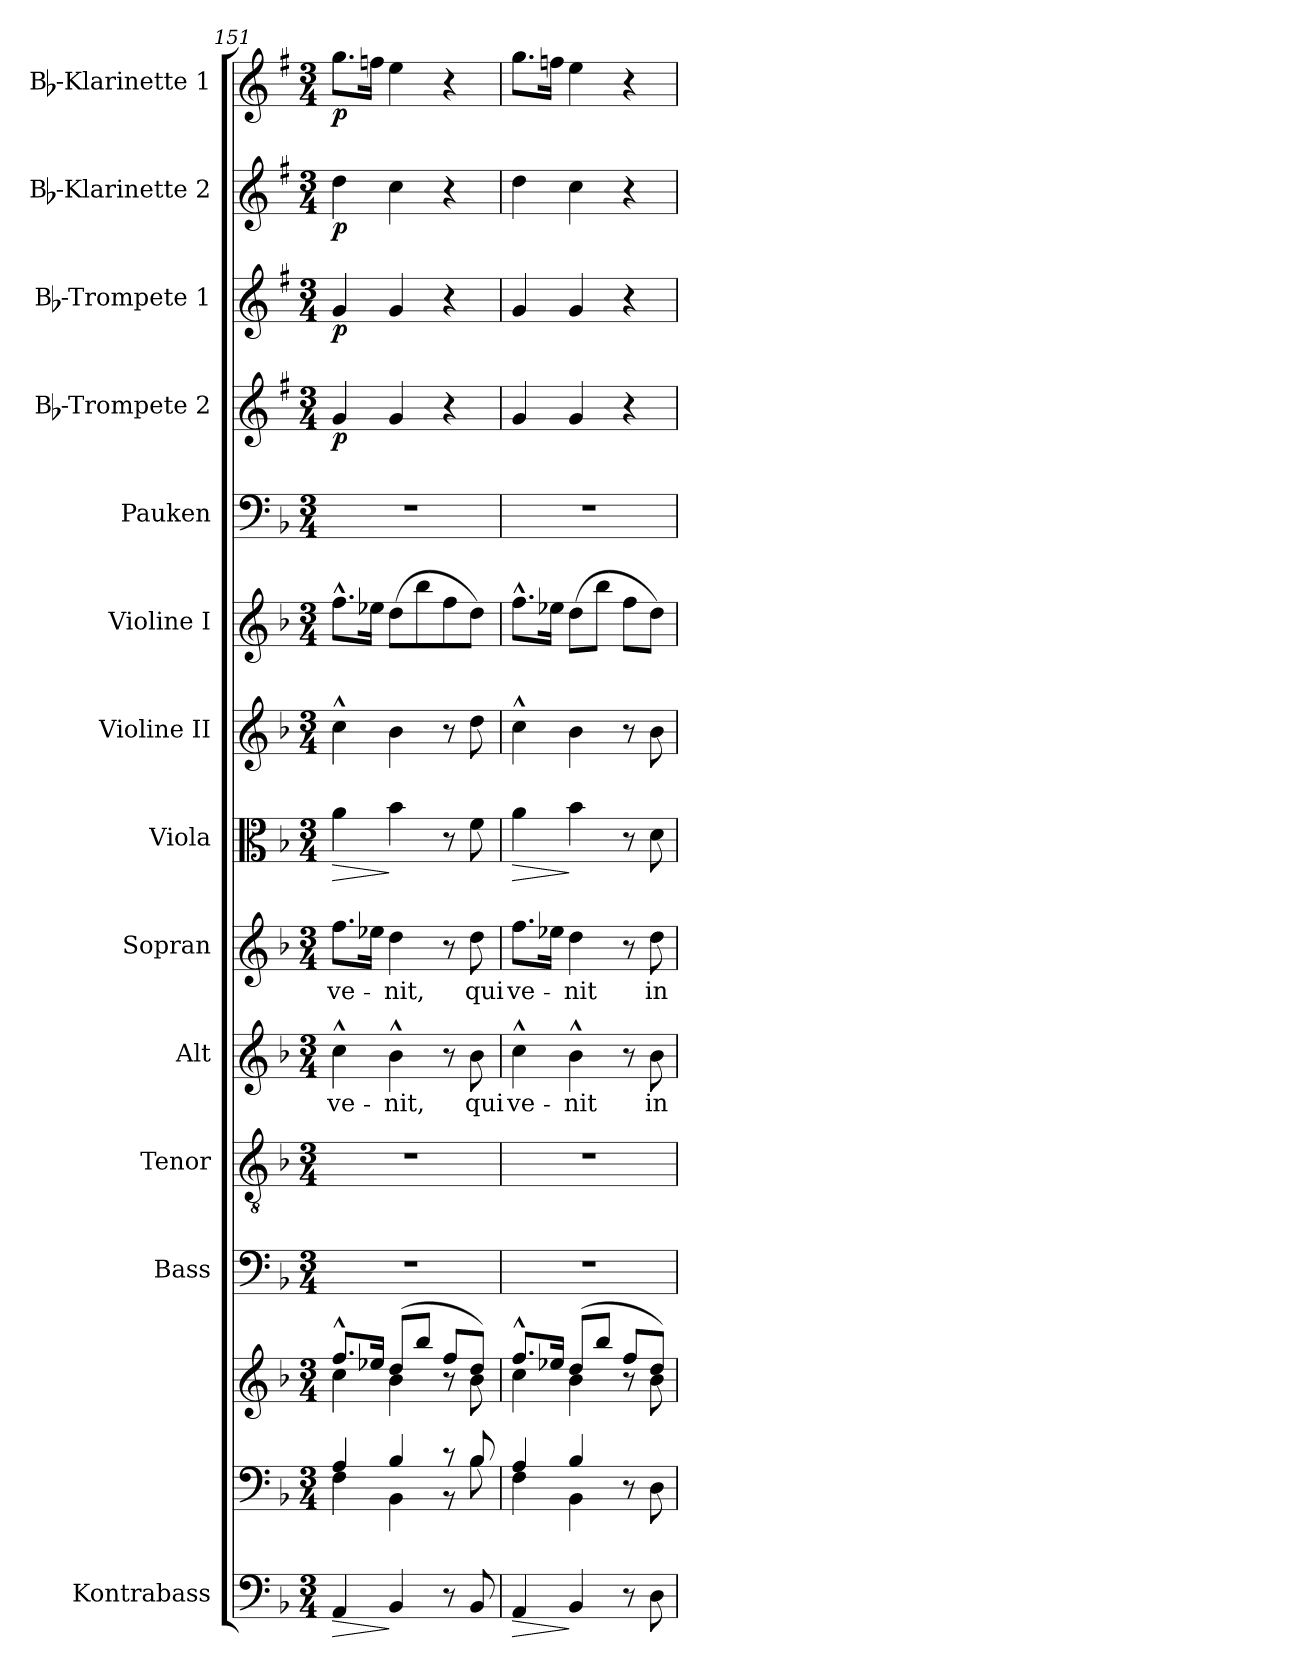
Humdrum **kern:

**kern	**dynam	**kern	**kern	**kern	**kern	**kern	**text	**kern	**text	**kern	**dynam	**kern	**kern	**kern	**kern	**dynam	**kern	**dynam	**kern	**dynam	**kern	**dynam
*part14	*part14	*part13	*part13	*part12	*part11	*part10	*part10	*part9	*part9	*part8	*part8	*part7	*part6	*part5	*part4	*part4	*part3	*part3	*part2	*part2	*part1	*part1
*staff15	*staff15	*staff14	*staff13	*staff12	*staff11	*staff10	*staff10	*staff9	*staff9	*staff8	*staff8	*staff7	*staff6	*staff5	*staff4	*staff4	*staff3	*staff3	*staff2	*staff2	*staff1	*staff1
*I"Kontrabass	*	*	*	*I"Bass	*I"Tenor	*I"Alt	*	*I"Sopran	*	*I"Viola	*	*I"Violine II	*I"Violine I	*I"Pauken	*I"Bb-Trompete 2	*	*I"Bb-Trompete 1	*	*I"Bb-Klarinette 2	*	*I"Bb-Klarinette 1	*
*I'Kb.	*	*	*	*I'B.	*I'T.	*I'A.	*	*I'S.	*	*I'Vla.	*	*I'Vl. II	*I'Vl. I	*I'Pk.	*I'Bb Trp. 2	*	*I'Bb Trp. 1	*	*I'Bb Kl. 2	*	*I'Bb Kl. 1	*
*clefF4	*	*clefF4	*clefG2	*clefF4	*clefGv2	*clefG2	*	*clefG2	*	*clefC3	*	*clefG2	*clefG2	*clefF4	*clefG2	*	*clefG2	*	*clefG2	*	*clefG2	*
*ITrd7c12	*	*	*	*	*	*	*	*	*	*	*	*	*	*	*ITrd1c2	*	*ITrd1c2	*	*ITrd1c2	*	*ITrd1c2	*
*k[b-]	*	*k[b-]	*k[b-]	*k[b-]	*k[b-]	*k[b-]	*	*k[b-]	*	*k[b-]	*	*k[b-]	*k[b-]	*k[b-]	*k[b-]	*	*k[b-]	*	*k[b-]	*	*k[b-]	*
*F:	*	*F:	*F:	*F:	*F:	*F:	*	*F:	*	*F:	*	*F:	*F:	*F:	*F:	*	*F:	*	*F:	*	*F:	*
*M3/4	*	*M3/4	*M3/4	*M3/4	*M3/4	*M3/4	*	*M3/4	*	*M3/4	*	*M3/4	*M3/4	*M3/4	*M3/4	*	*M3/4	*	*M3/4	*	*M3/4	*
=151	=151	=151	=151	=151	=151	=151	=151	=151	=151	=151	=151	=151	=151	=151	=151	=151	=151	=151	=151	=151	=151	=151
!	!LO:HP:b	!	!	!	!	!	!LO:LY:b	!	!LO:LY:b	!	!LO:HP:b	!	!	!	!	!LO:DY:b	!	!LO:DY:b	!	!LO:DY:b	!	!LO:DY:b
*	*	*^	*^	*	*	*	*	*	*	*	*	*	*	*	*	*	*	*	*	*	*	*
4AAA/	>	4A/	4F\	8.ff^^>/L	4cc\	2.r	2.r	4cc^^>\	ve-	8.ff\L	ve-	4a\	>	4cc^^>\	8.ff^^>\L	2.r	4f/	p	4f/	p	4cc\	p	8.ff\L	p
.	.	.	.	16ee-X/Jk	.	.	.	.	.	16ee-X\Jk	.	.	.	.	16ee-X\Jk	.	.	.	.	.	.	.	16ee-X\Jk	.
!	!	!	!	!	!	!	!	!	!LO:LY:b	!	!LO:LY:b	!	!	!	!	!	!	!	!	!	!	!	!	!
4BBB-/	]	4B-/	4BB-\	(>8dd/L	4b-\	.	.	4b-^^>\	-nit,	4dd\	-nit,	4b-\	]	4b-\	(>8dd\L	.	4f/	.	4f/	.	4b-\	.	4dd\	.
.	.	.	.	8bb-/J	.	.	.	.	.	.	.	.	.	.	8bb-\	.	.	.	.	.	.	.	.	.
8r	.	8r	8r	8ff/L	8ra	.	.	8r	.	8r	.	8r	.	8r	8ff\	.	4r	.	4r	.	4r	.	4r	.
!	!	!	!	!	!	!	!	!	!LO:LY:b	!	!LO:LY:b	!	!	!	!	!	!	!	!	!	!	!	!	!
8BBB-/	.	8B-/	8B-\	8dd/J)	8b-\	.	.	8b-\	qui	8dd\	qui	8f\	.	8dd\	8dd\J)	.	.	.	.	.	.	.	.	.
=152	=152	=152	=152	=152	=152	=152	=152	=152	=152	=152	=152	=152	=152	=152	=152	=152	=152	=152	=152	=152	=152	=152	=152	=152
!	!LO:HP:b	!	!	!	!	!	!	!	!LO:LY:b	!	!LO:LY:b	!	!LO:HP:b	!	!	!	!	!	!	!	!	!	!	!
4AAA/	>	4A/	4F\	8.ff^^>/L	4cc\	2.r	2.r	4cc^^>\	ve-	8.ff\L	ve-	4a\	>	4cc^^>\	8.ff^^>\L	2.r	4f/	.	4f/	.	4cc\	.	8.ff\L	.
.	.	.	.	16ee-X/Jk	.	.	.	.	.	16ee-X\Jk	.	.	.	.	16ee-X\Jk	.	.	.	.	.	.	.	16ee-X\Jk	.
!	!	!	!	!	!	!	!	!	!LO:LY:b	!	!LO:LY:b	!	!	!	!	!	!	!	!	!	!	!	!	!
4BBB-/	]	4B-/	4BB-\	(>8dd/L	4b-\	.	.	4b-^^>\	-nit	4dd\	-nit	4b-\	]	4b-\	(>8dd\L	.	4f/	.	4f/	.	4b-\	.	4dd\	.
.	.	.	.	8bb-/J	.	.	.	.	.	.	.	.	.	.	8bb-\J	.	.	.	.	.	.	.	.	.
8r	.	4ryy	8r	8ff/L	8ra	.	.	8r	.	8r	.	8r	.	8r	8ff\L	.	4r	.	4r	.	4r	.	4r	.
!	!	!	!	!	!	!	!	!	!LO:LY:b	!	!LO:LY:b	!	!	!	!	!	!	!	!	!	!	!	!	!
8DD\	.	.	8D\	8dd/J)	8b-\	.	.	8b-\	in	8dd\	in	8d\	.	8b-\	8dd\J)	.	.	.	.	.	.	.	.	.
*	*	*v	*v	*	*	*	*	*	*	*	*	*	*	*	*	*	*	*	*	*	*	*	*	*
*	*	*	*v	*v	*	*	*	*	*	*	*	*	*	*	*	*	*	*	*	*	*	*	*
=	=	=	=	=	=	=	=	=	=	=	=	=	=	=	=	=	=	=	=	=	=	=
*-	*-	*-	*-	*-	*-	*-	*-	*-	*-	*-	*-	*-	*-	*-	*-	*-	*-	*-	*-	*-	*-	*-
